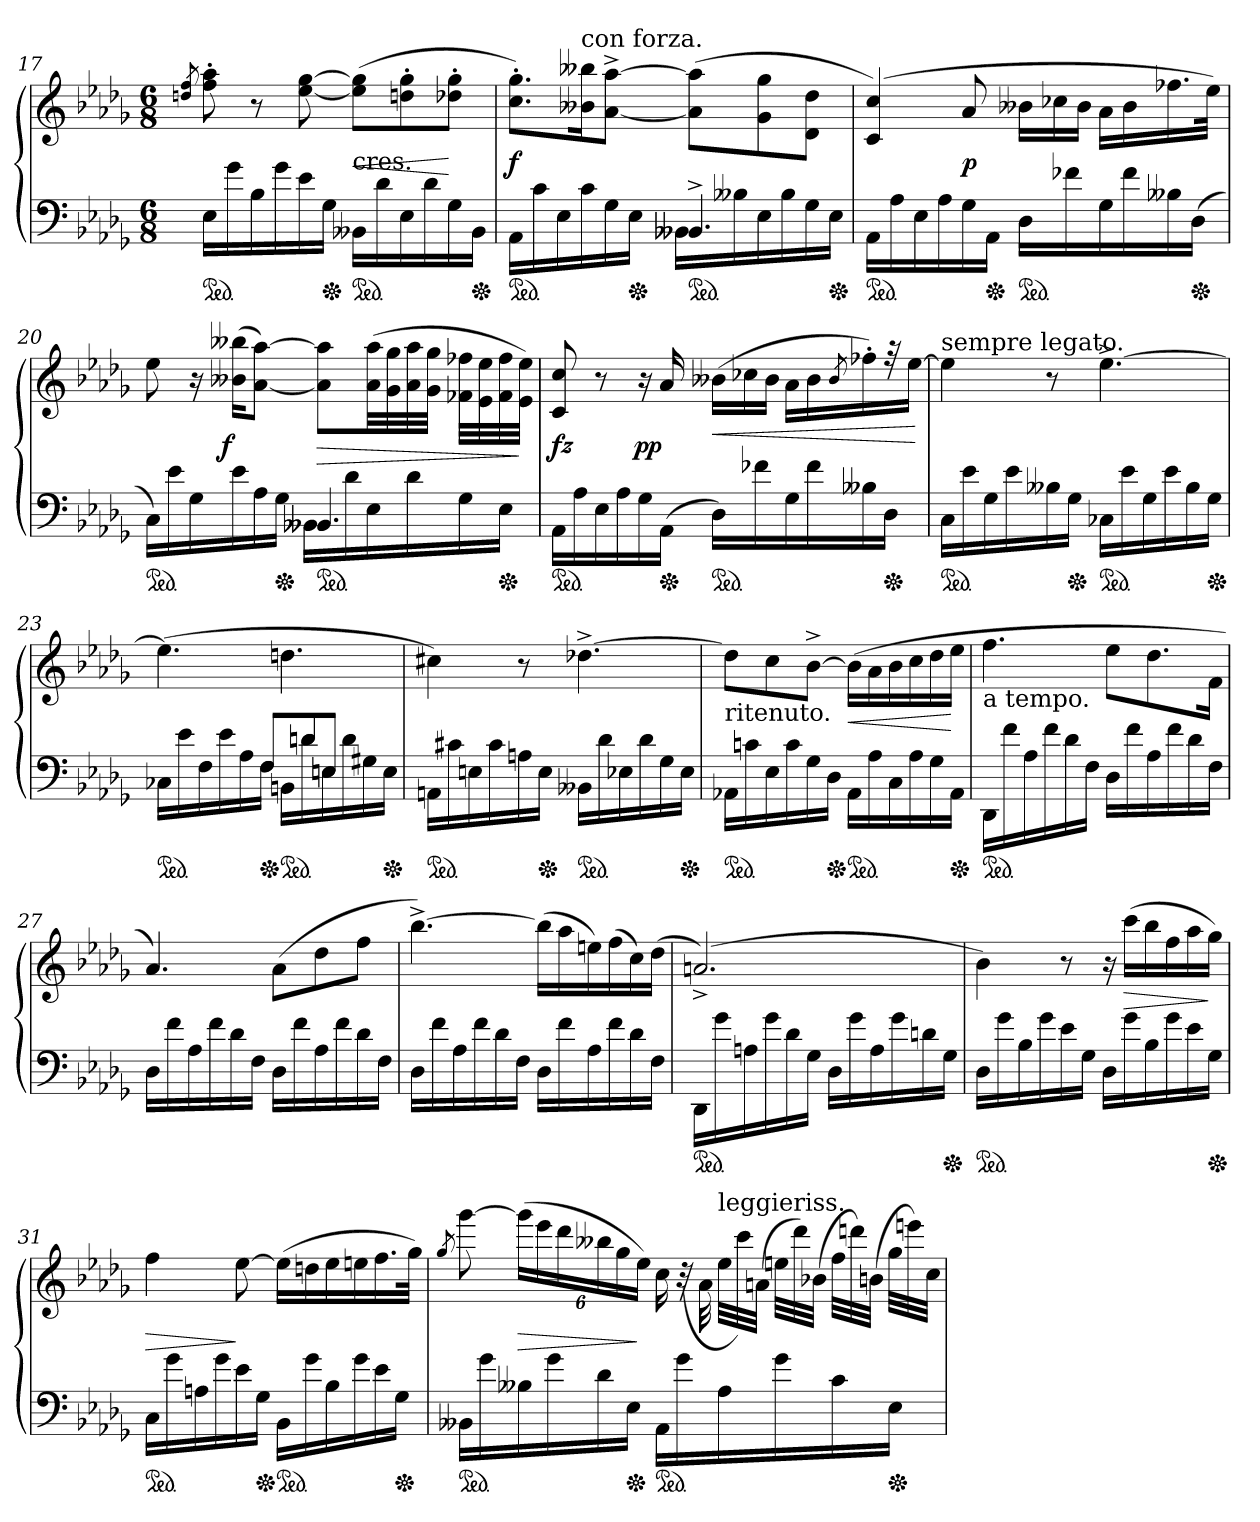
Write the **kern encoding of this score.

**kern	**kern	**dynam
*part1	*part1	*part1
*staff2	*staff1	*staff1/2
*clefF4	*clefG2	*
*k[b-e-a-d-g-]	*k[b-e-a-d-g-]	*
*D-:	*D-:	*
*M6/8	*M6/8	*
=17	=17	=17
.	8qddn/ 8qff/	.
*ped	*	*
16E-LL	8ff'> 8aa-'>	.
16g-	.	.
16B-	8r	.
16g-	.	.
16e-	[8ee- [8gg-	.
*Xped	*	*
16G-JJ	.	.
!	!LO:TX:c:t=cres.	!
*ped	*	*
16BB--XLL	(>8ee-] 8gg-]L	<
16d-	.	.
16E-	8ddn'> 8gg-'>	.
16d-	.	.
16G-	8dd-X'> 8gg-'>J	[
*Xped	*	*
16BB--JJ	.	.
=18	=18	=18
*^	*	*
*ped	*	*	*
4.ryy	16AA-LL	8.cc'> 8.gg-'>L)	f
.	16c	.	.
.	16E-	.	.
!	!	!LO:TX:a:t=con forza.	!
.	16c	16b--X 16bb--XK	.
.	16G-	[8a-^< [8aa-^<J	.
*Xped	*	*	*
.	16E-JJ	.	.
*ped	*	*	*
4.BB--X^<	16BB--XLL	(>8a-] 8aa-]L	.
.	16B--X	.	.
.	16E-	8g- 8gg-	.
.	16B--	.	.
.	16G-	8d- 8dd-J	.
*Xped	*	*	*
.	16E-JJ	.	.
*v	*v	*	*
=19	=19	=19
*ped	*	*
16AA-LL	(>4c 4cc)	.
16A-	.	.
16E-	.	.
16A-	.	.
16G-	8a-	p
*Xped	*	*
16AA-JJ	.	.
*	*Xtuplet	*
*ped	*	*
16D-LL	24b--XLL	.
.	24cc-X	.
16f-X	.	.
.	24b--JJ	.
16G-	16a-LL	.
16f-	16b--	.
16B--X	16.ff-X	.
*Xped	*	*
(>16D-JJ	.	.
.	32ee-JJk)	.
=20	=20	=20
*^	*	*
*ped	*	*	*
4.ryy	16CLL)	8ee-	.
.	16e-	.	.
.	16G-	16r	.
!	!	!	!LO:DY:rj
.	16e-	(>16b--X 16bb--XKL	f
.	16A-	[8a- [8aa-J)	.
*Xped	*	*	*
.	16G-JJ	.	.
*ped	*	*	*
4.BB--X	16BB--XLL	8a-] 8aa-]L	>
.	16d-	.	.
.	16E-	(>32a- 32aa-LL	.
.	.	32g- 32gg-	.
.	16d-	32a- 32aa-	.
.	.	32g- 32gg-JJJ	.
.	16G-	32f-X 32ff-XLLL	.
.	.	32e- 32ee-	.
*Xped	*	*	*
.	16E-JJ	32f- 32ff-	.
.	.	32e- 32ee-JJJ)	]
*v	*v	*	*
=21	=21	=21
*ped	*	*
16AA-LL	8c 8cc	fz
16A-	.	.
16E-	8r	.
16A-	.	.
16G-	16r	.
!	!	!LO:DY:rj
*Xped	*	*
(>16AA-JJ	16a-	pp
*ped	*	*
16D-LL)	(>24b--XLL	<
.	24cc-X	.
16f-X	.	.
.	24b--JJ	.
16G-	16a-LL	.
16f-	16b--	.
.	8qb--/	.
16B--X	16ff-X'>)	.
*Xped	*	*
16D-JJ	32rff	.
!	!LO:N:vis=16	!
.	[32ee-JJ	.
.	.	[
=22	=22	=22
!	!LO:TX:a:t=sempre legato.	!
!LO:TX:a:color=crimson:t=⚠	!	!
*ped	*	*
16CLL	4ee-]	.
16e-	.	.
16G-	.	.
16e-	.	.
16B--X	8r	.
*Xped	*	*
16G-JJ	.	.
*ped	*	*
16C-XLL	[4.ee-^<	.
16e-	.	.
16G-	.	.
16e-	.	.
16B--	.	.
*Xped	*	*
16G-JJ	.	.
=23	=23	=23
*^	*	*
*ped	*	*	*
4ryy	16C-XLL	(>4.ee-]	.
.	16e-	.	.
.	16F	.	.
.	16e-	.	.
16ryy	16A-	.	.
*Xped	*	*	*
8FL	16FJJ	.	.
*ped	*	*	*
.	16BBnLL	4.ddn	.
!LO:N:vis=8	!	!	!
16dn	16dn	.	.
8EnJ	16En	.	.
.	16d	.	.
8ryy	16G#X	.	.
*Xped	*	*	*
.	16EJJ	.	.
*v	*v	*	*
=24	=24	=24
*ped	*	*
16AAnLL	4cc#X)	.
16c#X	.	.
16En	.	.
16c#	.	.
16An	8r	.
*Xped	*	*
16EJJ	.	.
*ped	*	*
16BB--XLL	[4.dd-X^<	.
16d-	.	.
16E-X	.	.
16d-	.	.
16G-	.	.
*Xped	*	*
16E-JJ	.	.
=25	=25	=25
!	!LO:TX:b:t=ritenuto.	!
*ped	*	*
16AA-XLL	8dd-L]	.
16cn	.	.
16E-	8cc	.
16c	.	.
16G-	[8b-^>J	.
*Xped	*	*
16D-JJ	.	.
*ped	*	*
16AA-LL	(>16b-LL]	<
16A-	16a-	.
16C	16b-	.
16A-	16cc	.
16G-	16dd-	.
*Xped	*	*
16AA-JJ	16ee-JJ	[
=26	=26	=26
!	!LO:TX:b:t=a tempo.	!
*ped	*	*
16DD-LL	4.ff	.
16f	.	.
16A-	.	.
16f	.	.
16d-	.	.
16FJJ	.	.
16D-LL	8ee-L	.
16f	.	.
16A-	8.dd-	.
16f	.	.
16d-	.	.
16FJJ	16fJk	.
=27	=27	=27
16D-LL	4.a-)	.
16f	.	.
16A-	.	.
16f	.	.
16d-	.	.
16FJJ	.	.
16D-LL	(>8a-L	.
16f	.	.
16A-	8dd-	.
16f	.	.
16d-	8ffJ	.
16FJJ	.	.
=28	=28	=28
16D-LL	[4.bb-^<)	.
16f	.	.
16A-	.	.
16f	.	.
16d-	.	.
16FJJ	.	.
16D-LL	(>16bb-LL]	.
16f	16aa-	.
16A-	16een)	.
16f	(>16ff	.
16d-	16cc)	.
16FJJ	(>16dd-JJ	.
=29	=29	=29
*ped	*	*
16DD-LL	(<2.an^<)	.
16g-	.	.
16An	.	.
16g-	.	.
16d-	.	.
16G-JJ	.	.
16D-LL	.	.
16g-	.	.
16A	.	.
16g-	.	.
16dn	.	.
*Xped	*	*
16G-JJ	.	.
=30	=30	=30
*ped	*	*
16D-LL	4b-)	.
16g-	.	.
16B-	.	.
16g-	.	.
16e-	8r	.
16G-JJ	.	.
16D-LL	16r	.
16g-	(>16cccLL	>
16B-	16bb-	.
16g-	16ff	.
16e-	16aa-	.
*Xped	*	*
16G-JJ	16gg-JJ)	]
=31	=31	=31
*ped	*	*
16CLL	4ff	>
16g-	.	.
16An	.	.
16g-	.	.
16e-	[8ee-	]
*Xped	*	*
16G-JJ	.	.
*ped	*	*
16BB-LL	(>16ee-LL]	.
16g-	16ddn	.
16B-	16ee-	.
16g-	16een	.
16e-	16.ff	.
*Xped	*	*
16G-JJ	.	.
.	32gg-JJk)	.
=32	=32	=32
.	8qgg-/	.
*ped	*	*
16BB--XLL	[8ggg-	.
16g-	.	.
*	*tuplet	*
16B--X	(>24ggg-LL]	>
.	24eee-	.
16g-	.	.
.	24ddd-	.
16d-	24bb--X	.
.	24gg-	.
*Xped	*	*
16E-JJ	.	.
.	24ee-JJ)	]
*ped	*	*
16AA-LL	16cc	.
16g-	(>32r	.
.	32a-\	.
*	*Xtuplet	*
!	!LO:TX:a:t=leggieriss.	!
16A-	48ee-LLL	.
.	48ccc)	.
.	(>48anJJJ	.
16g-	48eenLLL	.
.	48ddd-)	.
.	(>48b-XJJJ	.
16c	48ffLLL	.
.	48dddn)	.
.	(>48bnJJJ	.
*Xped	*	*
16E-JJ	48gg-LLL	.
.	48eeen)	.
.	48ccJJJ	.
=	=	=
*-	*-	*-
